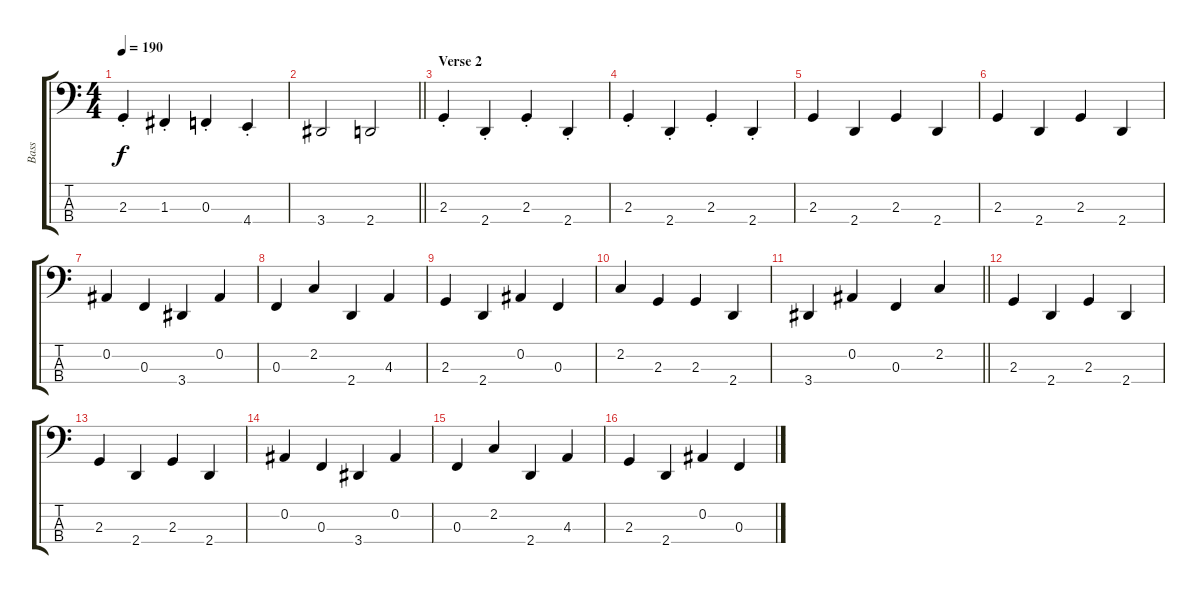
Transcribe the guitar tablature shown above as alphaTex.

\track ("Bass" "Bass") {instrument electricbasspick}
\staff {score tabs}
\tuning (Eb2 Bb1 F1 C1) {hide}
\ts (4 4)
\tempo 190
\clef f4
\ks c
2.3{st}.4{dy f} 1.3{st}.4 0.3{st}.4 4.4{st}.4 |
\barLineRight lightlight
3.4.2 2.4.2 |
\section ("" "Verse 2")
2.3{st}.4 2.4{st}.4 2.3{st}.4 2.4{st}.4 |
2.3{st}.4 2.4{st}.4 2.3{st}.4 2.4{st}.4 |
2.3.4 2.4.4 2.3.4 2.4.4 |
2.3.4 2.4.4 2.3.4 2.4.4 |
0.2.4 0.3.4 3.4.4 0.2.4 |
0.3.4 2.2.4 2.4.4 4.3.4 |
2.3.4 2.4.4 0.2.4 0.3.4 |
2.2.4 2.3.4 2.3.4 2.4.4 |
\barLineRight lightlight
3.4.4 0.2.4 0.3.4 2.2.4 |
2.3.4 2.4.4 2.3.4 2.4.4 |
2.3.4 2.4.4 2.3.4 2.4.4 |
0.2.4 0.3.4 3.4.4 0.2.4 |
0.3.4 2.2.4 2.4.4 4.3.4 |
2.3.4 2.4.4 0.2.4 0.3.4
